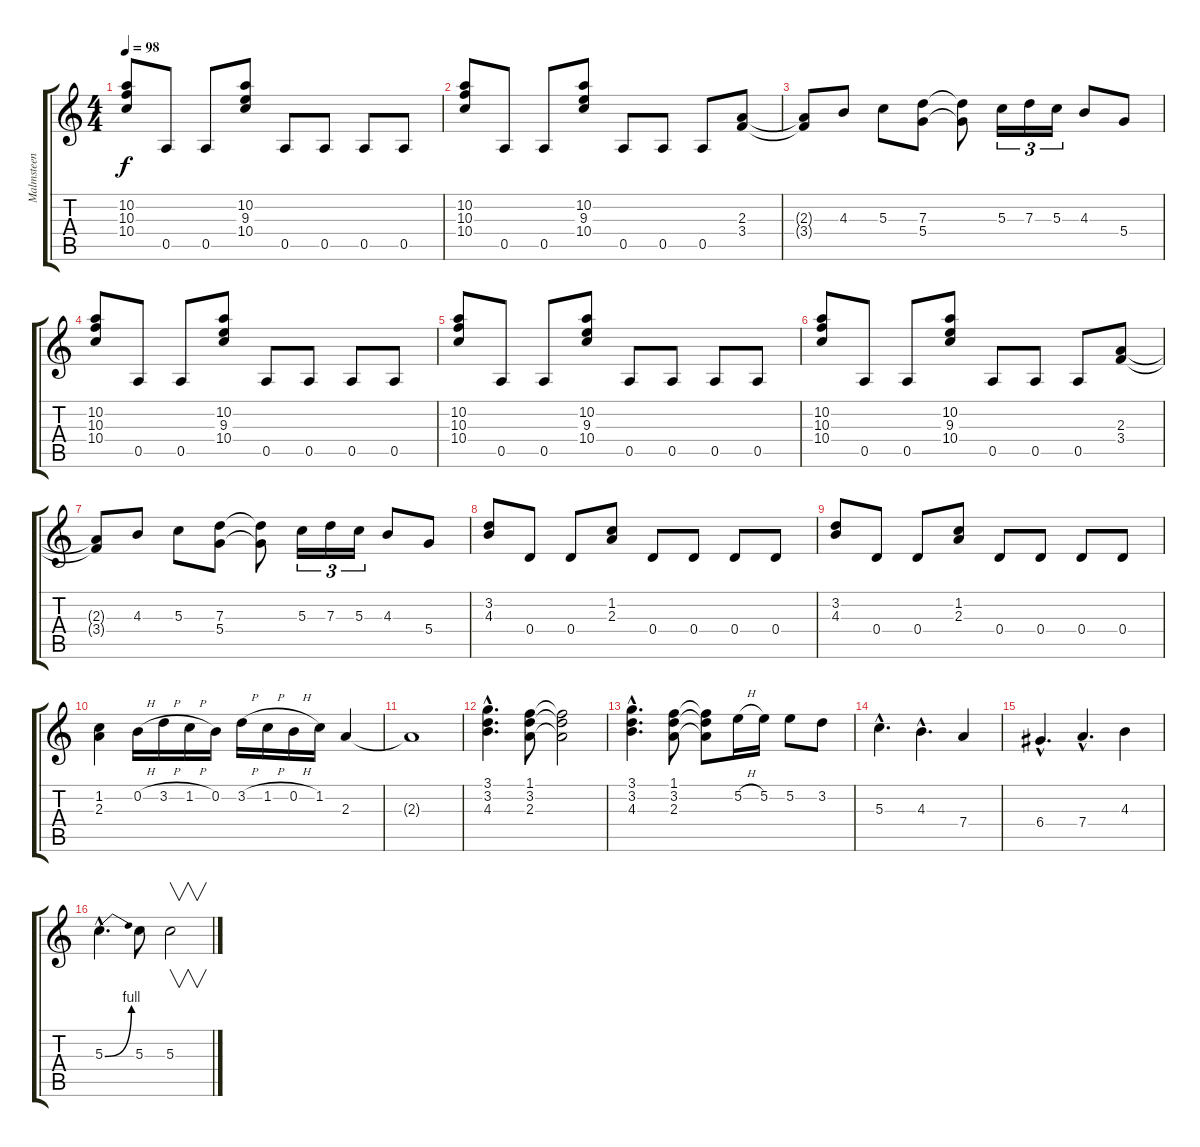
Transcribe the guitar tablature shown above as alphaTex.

\track ("Malmsteen 2" "Malmsteen ") {instrument distortionguitar}
\staff {score tabs}
\tuning (E4 B3 G3 D3 A2 E2) {hide}
\ts (4 4)
\tempo 98
\clef g2
\ks c
(10.2 10.3 10.4).8{dy f} 0.5.8 0.5.8 (10.2 9.3 10.4).8 0.5.8 0.5.8 0.5.8 0.5.8 |
(10.2 10.3 10.4).8 0.5.8 0.5.8 (10.2 9.3 10.4).8 0.5.8 0.5.8 0.5.8 (2.3 3.4).8 |
(2.3{t} 3.4{t}).8 4.3.8 5.3.8 (7.3 5.4).8 (7.3{t} 5.4{t}).8 5.3.16{tu (3 2)} 7.3.16{tu (3 2)} 5.3.16{tu (3 2)} 4.3.8 5.4.8 |
(10.2 10.3 10.4).8 0.5.8 0.5.8 (10.2 9.3 10.4).8 0.5.8 0.5.8 0.5.8 0.5.8 |
(10.2 10.3 10.4).8 0.5.8 0.5.8 (10.2 9.3 10.4).8 0.5.8 0.5.8 0.5.8 0.5.8 |
(10.2 10.3 10.4).8 0.5.8 0.5.8 (10.2 9.3 10.4).8 0.5.8 0.5.8 0.5.8 (2.3 3.4).8 |
(2.3{t} 3.4{t}).8 4.3.8 5.3.8 (7.3 5.4).8 (7.3{t} 5.4{t}).8 5.3.16{tu (3 2)} 7.3.16{tu (3 2)} 5.3.16{tu (3 2)} 4.3.8 5.4.8 |
(3.2 4.3).8 0.4.8 0.4.8 (1.2 2.3).8 0.4.8 0.4.8 0.4.8 0.4.8 |
(3.2 4.3).8 0.4.8 0.4.8 (1.2 2.3).8 0.4.8 0.4.8 0.4.8 0.4.8 |
(1.2 2.3).4 0.2{h}.16 3.2{h}.16 1.2{h}.16 0.2.16 3.2{h}.16 1.2{h}.16 0.2{h}.16 1.2.16 2.3.4 |
2.3{t}.1 |
(3.1{hac} 3.2{hac} 4.3{hac}).4{d} (1.1 3.2 2.3).8 (1.1{t} 3.2{t} 2.3{t}).2 |
(3.1{hac} 3.2{hac} 4.3{hac}).4{d} (1.1 3.2 2.3).8 (1.1{t} 3.2{t} 2.3{t}).8 5.2{h}.16 5.2.16 5.2.8 3.2.8 |
5.3{hac}.4{d} 4.3{hac}.4{d} 7.4.4 |
6.4{hac}.4{d} 7.4{hac}.4{d} 4.3.4 |
5.3{be (bend 0 0 60 4) hac}.4{d} 5.3.8 5.3.2{v}
